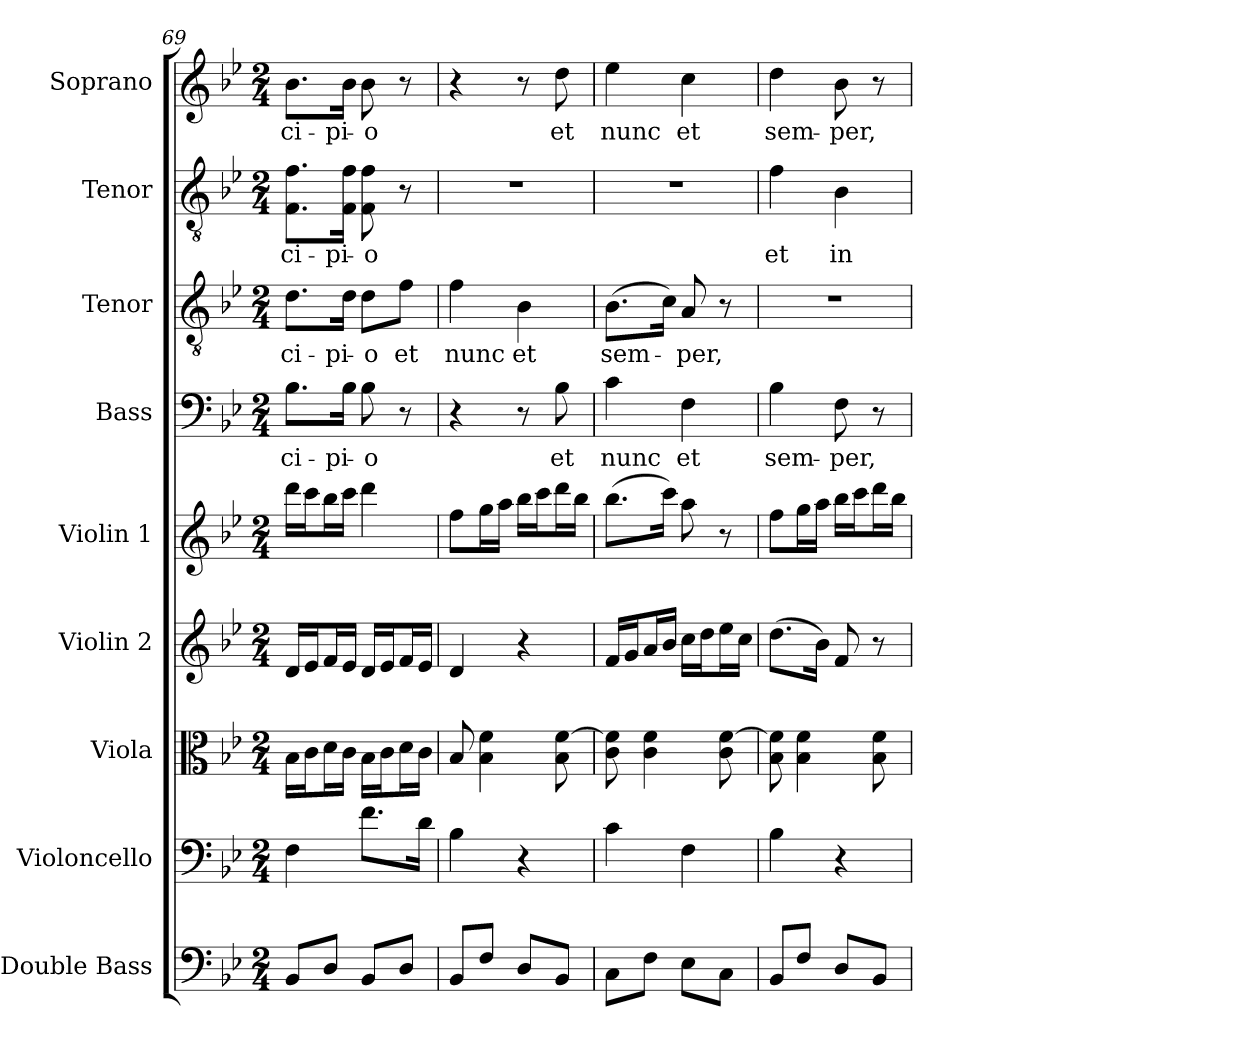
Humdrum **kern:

**kern	**kern	**kern	**kern	**kern	**kern	**text	**kern	**text	**kern	**text	**kern	**text
*part9	*part8	*part7	*part6	*part5	*part4	*part4	*part3	*part3	*part2	*part2	*part1	*part1
*staff9	*staff8	*staff7	*staff6	*staff5	*staff4	*staff4	*staff3	*staff3	*staff2	*staff2	*staff1	*staff1
*I"Double Bass	*I"Violoncello	*I"Viola	*I"Violin 2	*I"Violin 1	*I"Bass	*	*I"Tenor	*	*I"Tenor	*	*I"Soprano	*
*I'Db.	*I'Vc.	*I'Vla.	*I'Vln. 2	*I'Vln.	*I'B.	*	*I'T.	*	*I'T.	*	*I'S.	*
!!LO:PB:g=z
*clefF4	*clefF4	*clefC3	*clefG2	*clefG2	*clefF4	*	*clefGv2	*	*clefGv2	*	*clefG2	*
*ITrd7c12	*	*	*	*	*	*	*ITrd7c12	*	*ITrd7c12	*	*	*
*k[b-e-]	*k[b-e-]	*k[b-e-]	*k[b-e-]	*k[b-e-]	*k[b-e-]	*	*k[b-e-]	*	*k[b-e-]	*	*k[b-e-]	*
*B-:	*B-:	*B-:	*B-:	*B-:	*B-:	*	*B-:	*	*B-:	*	*B-:	*
*M2/4	*M2/4	*M2/4	*M2/4	*M2/4	*M2/4	*	*M2/4	*	*M2/4	*	*M2/4	*
=69	=69	=69	=69	=69	=69	=69	=69	=69	=69	=69	=69	=69
!	!	!	!	!	!	!LO:LY:b:color=#000000	!	!	!	!	!	!
!	!	!	!	!	!	!	!	!LO:LY:b:color=#000000	!	!	!	!
!	!	!	!	!	!	!	!	!	!	!LO:LY:b:color=#000000	!	!
!	!	!	!	!	!	!	!	!	!	!	!	!LO:LY:b:color=#000000
8BBB-i/L	4Fi\	16B-i\LL	16di/LL	16dddi\LL	8.B-i\L	-ci-	8.Di\L	-ci-	8.FFi\ 8.Fi\L	-ci-	8.b-i\L	-ci-
.	.	16ci\J	16e-i/J	16ccci\J	.	.	.	.	.	.	.	.
8DDi/J	.	16di\L	16fi/L	16bb-i\L	.	.	.	.	.	.	.	.
!	!	!	!	!	!	!LO:LY:b:color=#000000	!	!	!	!	!	!
!	!	!	!	!	!	!	!	!LO:LY:b:color=#000000	!	!	!	!
!	!	!	!	!	!	!	!	!	!	!LO:LY:b:color=#000000	!	!
!	!	!	!	!	!	!	!	!	!	!	!	!LO:LY:b:color=#000000
.	.	16ci\JJ	16e-i/JJ	16ccci\JJ	16B-i\Jk	-pi-	16Di\Jk	-pi-	16FFi\ 16Fi\Jk	-pi-	16b-i\Jk	-pi-
!	!	!	!	!	!	!LO:LY:b:color=#000000	!	!	!	!	!	!
!	!	!	!	!	!	!	!	!LO:LY:b:color=#000000	!	!	!	!
!	!	!	!	!	!	!	!	!	!	!LO:LY:b:color=#000000	!	!
!	!	!	!	!	!	!	!	!	!	!	!	!LO:LY:b:color=#000000
8BBB-i/L	8.fi\L	16B-i\LL	16di/LL	4dddi\	8B-i\	-o	8Di\L	-o	8FFi\ 8Fi	-o	8b-i\	-o
.	.	16ci\J	16e-i/J	.	.	.	.	.	.	.	.	.
!	!	!	!	!	!	!	!	!LO:LY:b:color=#000000	!	!	!	!
8DDi/J	.	16di\L	16fi/L	.	8r	.	8Fi\J	et	8r	.	8r	.
.	16di\Jk	16ci\JJ	16e-i/JJ	.	.	.	.	.	.	.	.	.
=70	=70	=70	=70	=70	=70	=70	=70	=70	=70	=70	=70	=70
!	!	!	!	!	!	!	!	!LO:LY:b:color=#000000	!LO:N:vis=1	!	!	!
8BBB-i/L	4B-i\	8B-i/	4di/	8ffi\L	4r	.	4Fi\	nunc	2r	.	4r	.
8FFi/J	.	4B-i\ 4fi	.	16ggi\L	.	.	.	.	.	.	.	.
.	.	.	.	16aai\JJ	.	.	.	.	.	.	.	.
!	!	!	!	!	!	!	!	!LO:LY:b:color=#000000	!	!	!	!
8DDi/L	4r	.	4r	16bb-i\LL	8r	.	4BB-i\	et	.	.	8r	.
.	.	.	.	16ccci\J	.	.	.	.	.	.	.	.
!	!	!	!	!	!	!LO:LY:b:color=#000000	!	!	!	!	!	!
!	!	!	!	!	!	!	!	!	!	!	!	!LO:LY:b:color=#000000
8BBB-i/J	.	8B-i\ [>8fi	.	16dddi\L	8B-i\	et	.	.	.	.	8ddi\	et
.	.	.	.	16bb-i\JJ	.	.	.	.	.	.	.	.
=71	=71	=71	=71	=71	=71	=71	=71	=71	=71	=71	=71	=71
!	!	!	!	!	!	!LO:LY:b:color=#000000	!	!	!	!	!	!
!	!	!	!	!	!	!	!	!LO:LY:b:color=#000000	!LO:N:vis=1	!	!	!
!	!	!	!	!	!	!	!	!	!	!	!	!LO:LY:b:color=#000000
8CCi\L	4ci\	8ci\ 8fi]	16fi/LL	(8.bb-i\L	4ci\	nunc	(8.BB-i\L	sem-	2r	.	4ee-i\	nunc
.	.	.	16gi/J	.	.	.	.	.	.	.	.	.
8FFi\J	.	4ci\ 4fi	16ai/L	.	.	.	.	.	.	.	.	.
.	.	.	16b-i/JJ	16ccci\Jk)	.	.	16Ci\Jk)	.	.	.	.	.
!	!	!	!	!	!	!LO:LY:b:color=#000000	!	!	!	!	!	!
!	!	!	!	!	!	!	!	!LO:LY:b:color=#000000	!	!	!	!
!	!	!	!	!	!	!	!	!	!	!	!	!LO:LY:b:color=#000000
8EE-i\L	4Fi\	.	16cci\LL	8aai\	4Fi\	et	8AAi/	-per,	.	.	4cci\	et
.	.	.	16ddi\J	.	.	.	.	.	.	.	.	.
8CCi\J	.	8ci\ [>8fi	16ee-i\L	8r	.	.	8r	.	.	.	.	.
.	.	.	16cci\JJ	.	.	.	.	.	.	.	.	.
=72	=72	=72	=72	=72	=72	=72	=72	=72	=72	=72	=72	=72
!	!	!	!	!	!	!LO:LY:b:color=#000000	!LO:N:vis=1	!	!	!	!	!
!	!	!	!	!	!	!	!	!	!	!LO:LY:b:color=#000000	!	!
!	!	!	!	!	!	!	!	!	!	!	!	!LO:LY:b:color=#000000
8BBB-i/L	4B-i\	8B-i\ 8fi]	(8.ddi\L	8ffi\L	4B-i\	sem-	2r	.	4Fi\	et	4ddi\	sem-
8FFi/J	.	4B-i\ 4fi	.	16ggi\L	.	.	.	.	.	.	.	.
.	.	.	16b-i\Jk)	16aai\JJ	.	.	.	.	.	.	.	.
!	!	!	!	!	!	!LO:LY:b:color=#000000	!	!	!	!	!	!
!	!	!	!	!	!	!	!	!	!	!LO:LY:b:color=#000000	!	!
!	!	!	!	!	!	!	!	!	!	!	!	!LO:LY:b:color=#000000
8DDi/L	4r	.	8fi/	16bb-i\LL	8Fi\	-per,	.	.	4BB-i\	in	8b-i\	-per,
.	.	.	.	16ccci\J	.	.	.	.	.	.	.	.
8BBB-i/J	.	8B-i\ 8fi	8r	16dddi\L	8r	.	.	.	.	.	8r	.
.	.	.	.	16bb-i\JJ	.	.	.	.	.	.	.	.
=	=	=	=	=	=	=	=	=	=	=	=	=
*-	*-	*-	*-	*-	*-	*-	*-	*-	*-	*-	*-	*-
